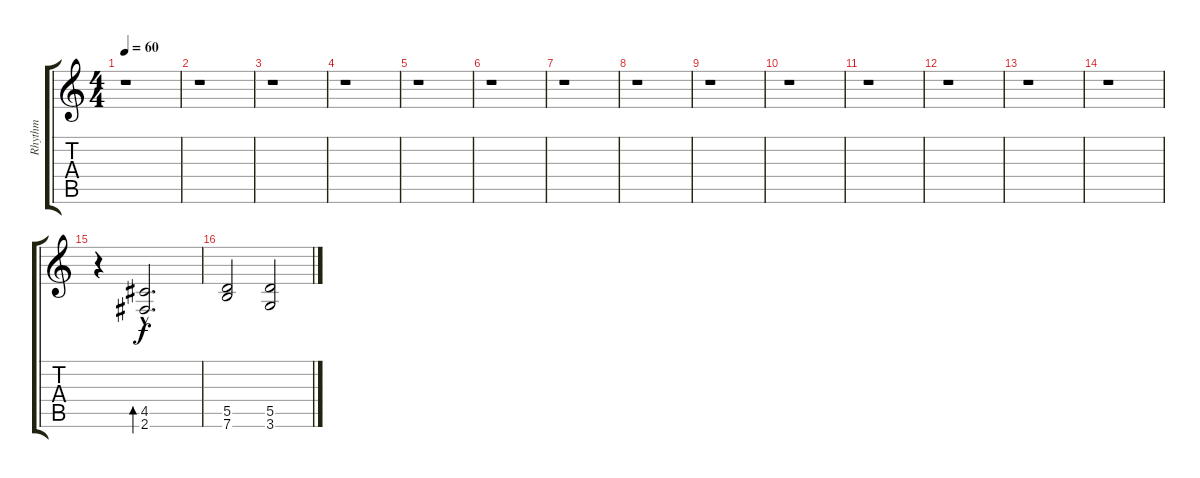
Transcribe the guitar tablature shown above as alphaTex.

\track ("Rhythm" "Rhythm") {instrument overdrivenguitar}
\staff {score tabs}
\tuning (E4 B3 G3 D3 A2 E2) {hide}
\ts (4 4)
\tempo 60
\clef g2
\ks c
r.1{dy f instrument overdrivenguitar} |
r.1 |
r.1 |
r.1 |
r.1 |
r.1 |
r.1 |
r.1 |
r.1 |
r.1 |
r.1 |
r.1 |
r.1 |
r.1 |
r.4 (4.5{hac} 2.6{hac}).2{d bd 60} |
(5.5 7.6).2 (5.5 3.6).2
